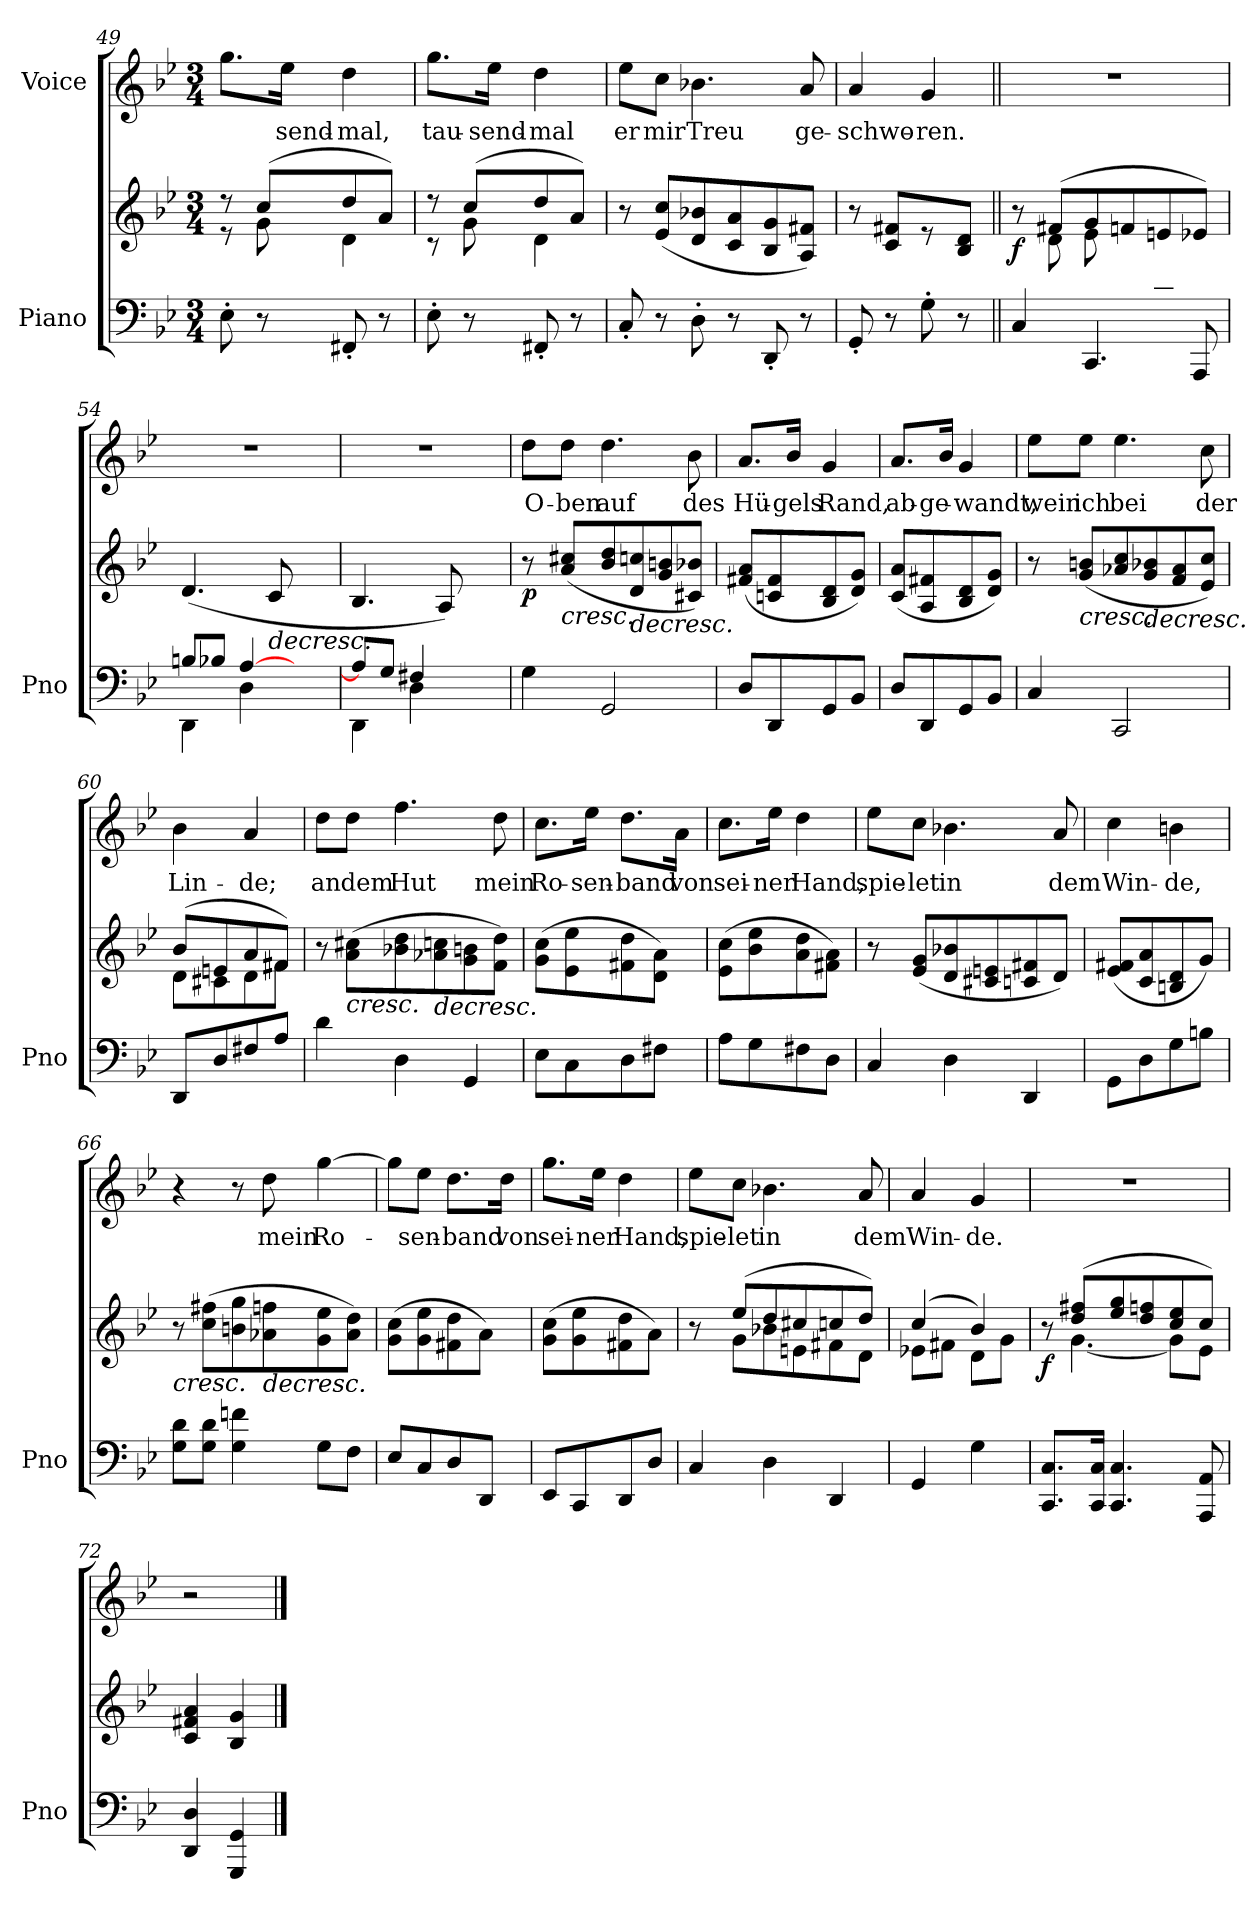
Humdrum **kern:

**kern	**kern	**dynam	**kern	**text
*part2	*part2	*part2	*part1	*part1
*staff3	*staff2	*staff2/3	*staff1	*staff1
*I"Piano	*	*	*I"Voice	*
*I'Pno	*	*	*	*
*clefF4	*clefG2	*	*clefG2	*
*k[b-e-]	*k[b-e-]	*	*k[b-e-]	*
*M3/4	*M3/4	*	*M3/4	*
=49	=49	=49	=49	=49
*	*^	*	*	*
8E-'\	8r	8r	.	8.gg\L	.
8r	(8cc/L	8g\	.	.	.
.	.	.	.	16ee-\Jk	-send-
8FF#X'/	8dd/	4d\	.	4dd\	-mal,
8r	8a/J)	.	.	.	.
=50	=50	=50	=50	=50	=50
8E-'\	8r	8r	.	8.gg\L	tau-
8r	(8cc/L	8g\	.	.	.
.	.	.	.	16ee-\Jk	-send-
8FF#X'/	8dd/	4d\	.	4dd\	-mal
8r	8a/J)	.	.	.	.
*	*v	*v	*	*	*
=51	=51	=51	=51	=51
8C'/	8r	.	8ee-\L	er
8r	(8e-/ 8cc/L	.	8cc\J	mir
8D'\	8d/ 8b-X/	.	4.b-X\	Treu
8r	8c/ 8a/	.	.	.
8DD'/	8B-/ 8g/	.	.	.
8r	8A/ 8f#X/J)	.	8a/	ge-
=52	=52	=52	=52	=52
8GG'/	8r	.	4a/	-schwo-
8r	8c/ 8f#X/L	.	.	.
8G'\	8r	.	4g/	-ren.
8r	8B-/ 8d/J	.	.	.
=53||	=53||	=53||	=53||	=53||
*^	*^	*	*	*
!	!	!	!	!LO:DY:b	!	!
8ryy	4C/	8r	8ryy	f	2.r	.
4ryy	.	(>8f#X/L	8d\L	.	.	.
.	4.CC/	8g/	8e-\	.	.	.
8G/	.	8fn/	4.ryy	.	.	.
8c/	.	8en/	.	.	.	.
8F#X/J	8AAA/	8e-X/J)	.	.	.	.
*	*	*v	*v	*	*	*
=54	=54	=54	=54	=54	=54
8Bn/L	4DD\	(4.d/	.	2.r	.
8B-X/J	.	.	.	.	.
[4A/	4D\	.	.	.	.
!	!	!	!LO:HP:b	!	!
.	.	8c/	>	.	.
4ryy	4ryy	4ryy	.	.	.
=55	=55	=55	=55	=55	=55
8A/L]	4DD\	4.B-/	.	2.r	.
8G/J	.	.	.	.	.
4F#X/	4D\	.	.	.	.
.	.	8A/)	.	.	.
4ryy	4ryy	4ryy	.	.	.
=56	=56	=56	=56	=56	=56
!	!	!	!LO:DY:b	!	!
*v	*v	*	*	*	*
4G\	8r	p	8dd\L	O-
!	!	!LO:HP:b	!	!
.	(8a/ 8cc#X/L	<	8dd\J	-ben
2GG/	8b-/ 8dd/	.	4.dd\	auf
!	!	!LO:HP:n=1:b	!	!
.	8d/ 8ccn/	] >	.	.
.	8g/ 8bn/	.	.	.
.	8c#X/ 8b-X/J)	[	8b-\	des
=57	=57	=57	=57	=57
8D/L	(8f#X/ 8a/L	.	8.a/L	Hü-
8DD/	8cn/ 8f#/	.	.	.
.	.	.	16b-/Jk	-gels
8GG/	8B-/ 8d/	.	4g/	Rand,
8BB-/J	8d/ 8g/J)	.	.	.
=58	=58	=58	=58	=58
8D/L	(8c/ 8a/L	.	8.a/L	ab-
8DD/	8A/ 8f#X/	.	.	.
.	.	.	16b-/Jk	-ge-
8GG/	8B-/ 8d/	.	4g/	-wandt,
8BB-/J	8d/ 8g/J)	.	.	.
=59	=59	=59	=59	=59
4C/	8r	.	8ee-\L	wein
!	!	!LO:HP:b	!	!
.	(8g/ 8bn/L	<	8ee-\J	ich
2CC/	8a-X/ 8cc/	.	4.ee-\	bei
!	!	!LO:HP:n=1:b	!	!
.	8g/ 8b-X/	] >	.	.
.	8f/ 8a-/	.	.	.
.	8e-/ 8cc/J)	.	8cc\	der
.	.	[	.	.
=60	=60	=60	=60	=60
*	*^	*	*	*
8DD/L	(8b-/L	8d\L	.	4b-\	Lin-
8D/	8en/	8c#X\	.	.	.
8F#X/	8a/	8d\	.	4a/	-de;
8A/J	8f#X/J)	8f#\J	.	.	.
*	*v	*v	*	*	*
=61	=61	=61	=61	=61
4d\	8r	.	8dd\L	an
!	!	!LO:HP:b	!	!
.	(8a\ 8cc#X\L	<	8dd\J	dem
4D\	8b-X\ 8dd\	.	4.ff\	Hut
!	!	!LO:HP:n=1:b	!	!
.	8a-X\ 8ccn\	] >	.	.
4GG/	8g\ 8bn\	.	.	.
.	8f\ 8dd\J)	.	8dd\	mein
.	.	[	.	.
=62	=62	=62	=62	=62
8E-\L	(8g\ 8cc\L	.	8.cc\L	Ro-
8C\	8e-\ 8ee-\	.	.	.
.	.	.	16ee-\Jk	-sen-
8D\	8f#X\ 8dd\	.	8.dd\L	-band
8F#X\J	8d\ 8a\J)	.	.	.
.	.	.	16a\Jk	von
=63	=63	=63	=63	=63
8A\L	(8e-\ 8cc\L	.	8.cc\L	sei-
8G\	8b-\ 8ee-\	.	.	.
.	.	.	16ee-\Jk	-ner
8F#X\	8a\ 8dd\	.	4dd\	Hand,
8D\J	8f#X\ 8a\J)	.	.	.
=64	=64	=64	=64	=64
4C/	8r	.	8ee-\L	spie-
.	(8e-/ 8g/L	.	8cc\J	let
4D\	8d/ 8b-X/	.	4.b-X\	in
.	8c#X/ 8en/	.	.	.
4DD/	8cn/ 8f#X/	.	.	.
.	8d/J)	.	8a/	dem
=65	=65	=65	=65	=65
8GG\L	(8e-/ 8f#X/L	.	4cc\	Win-
8D\	8c/ 8a/	.	.	.
8G\	8Bn/ 8d/	.	4bn\	-de,
8Bn\J	8g/J)	.	.	.
=66	=66	=66	=66	=66
!	!	!LO:HP:b	!	!
8G\ 8d\L	8r	<	4r	.
8G\ 8d\J	(8cc\ 8ff#X\L	.	.	.
4G\ 4fn\	8bn\ 8gg\	.	8r	.
!	!	!LO:HP:n=1:b	!	!
.	8a-X\ 8ffn\	] >	8dd\	mein
8G\L	8g\ 8ee-\	.	[4gg\	Ro-
8F\J	8a-\ 8dd\J)	.	.	.
.	.	[	.	.
=67	=67	=67	=67	=67
8E-/L	(8g\ 8cc\L	.	8gg\L]	.
8C/	8g\ 8ee-\	.	8ee-\J	-sen-
8D/	8f#X\ 8dd\	.	8.dd\L	-band
8DD/J	8a\J)	.	.	.
.	.	.	16dd\Jk	von
=68	=68	=68	=68	=68
8EE-/L	(8g\ 8cc\L	.	8.gg\L	sei-
8CC/	8g\ 8ee-\	.	.	.
.	.	.	16ee-\Jk	-ner
8DD/	8f#X\ 8dd\	.	4dd\	Hand,
8D/J	8a\J)	.	.	.
=69	=69	=69	=69	=69
*	*^	*	*	*
4C/	8r	8ryy	.	8ee-\L	spie-
.	(8ee-/L	8g\L	.	8cc\J	-let
4D\	8dd/	8b-X\	.	4.b-X\	in
.	8cc#X/	8en\	.	.	.
4DD/	8ccn/	8f#X\	.	.	.
.	8dd/J)	8d\J	.	8a/	dem
=70	=70	=70	=70	=70	=70
4GG/	(4cc/	8e-X\L	.	4a/	Win-
.	.	8f#X\J	.	.	.
4G\	4b-/)	8d\L	.	4g/	-de.
.	.	8g\J	.	.	.
=71	=71	=71	=71	=71	=71
!	!	!	!LO:DY:b	!	!
8.CC/ 8.C/L	8r	8ryy	f	2.r	.
.	(8dd/ 8ff#X/L	[4.g\	.	.	.
16CC/ 16C/Jk	.	.	.	.	.
4.CC/ 4.C/	8ee-/ 8gg/	.	.	.	.
.	8dd/ 8ffn/	.	.	.	.
.	8cc/ 8ee-/	8g\L]	.	.	.
8AAA/ 8AA/	8cc/J)	8e-\J	]	.	.
*	*v	*v	*	*	*
=72	=72	=72	=72	=72
4DD/ 4D/	4c/ 4f#X/ 4a/	.	2r	.
4GGG/ 4GG/	4B-/ 4g/	.	.	.
==	==	==	==	==
*-	*-	*-	*-	*-
